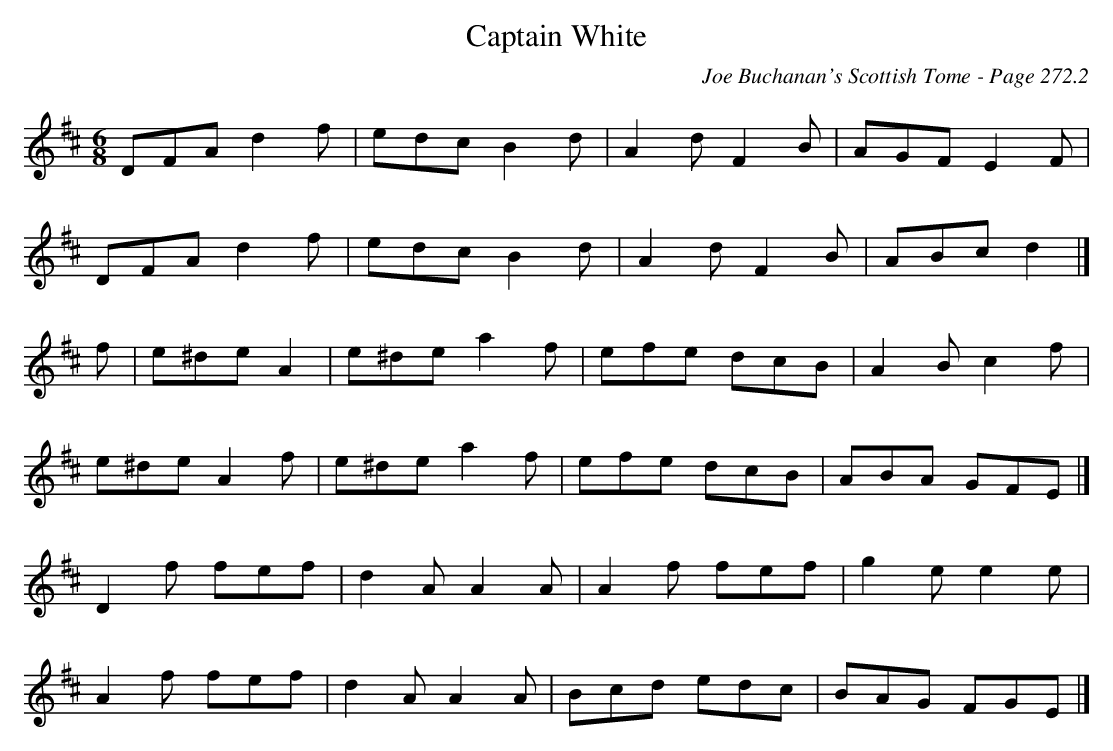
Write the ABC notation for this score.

X:1
T:Captain White
C:Joe Buchanan's Scottish Tome - Page 272.2
L:1/8
M:6/8
K:D
DFA d2 f | edc B2 d | A2 d F2 B | AGF E2 F |
DFA d2 f | edc B2 d | A2 d F2 B | ABc d2 |]
f | e^de A2| e^de a2 f | efe dcB | A2 B c2 f |
e^de A2 f | e^de a2 f | efe dcB | ABA GFE |]
D2 f fef | d2 A A2 A | A2 f fef | g2 e e2 e |
A2 f fef | d2 A A2 A | Bcd edc | BAG FGE |]
